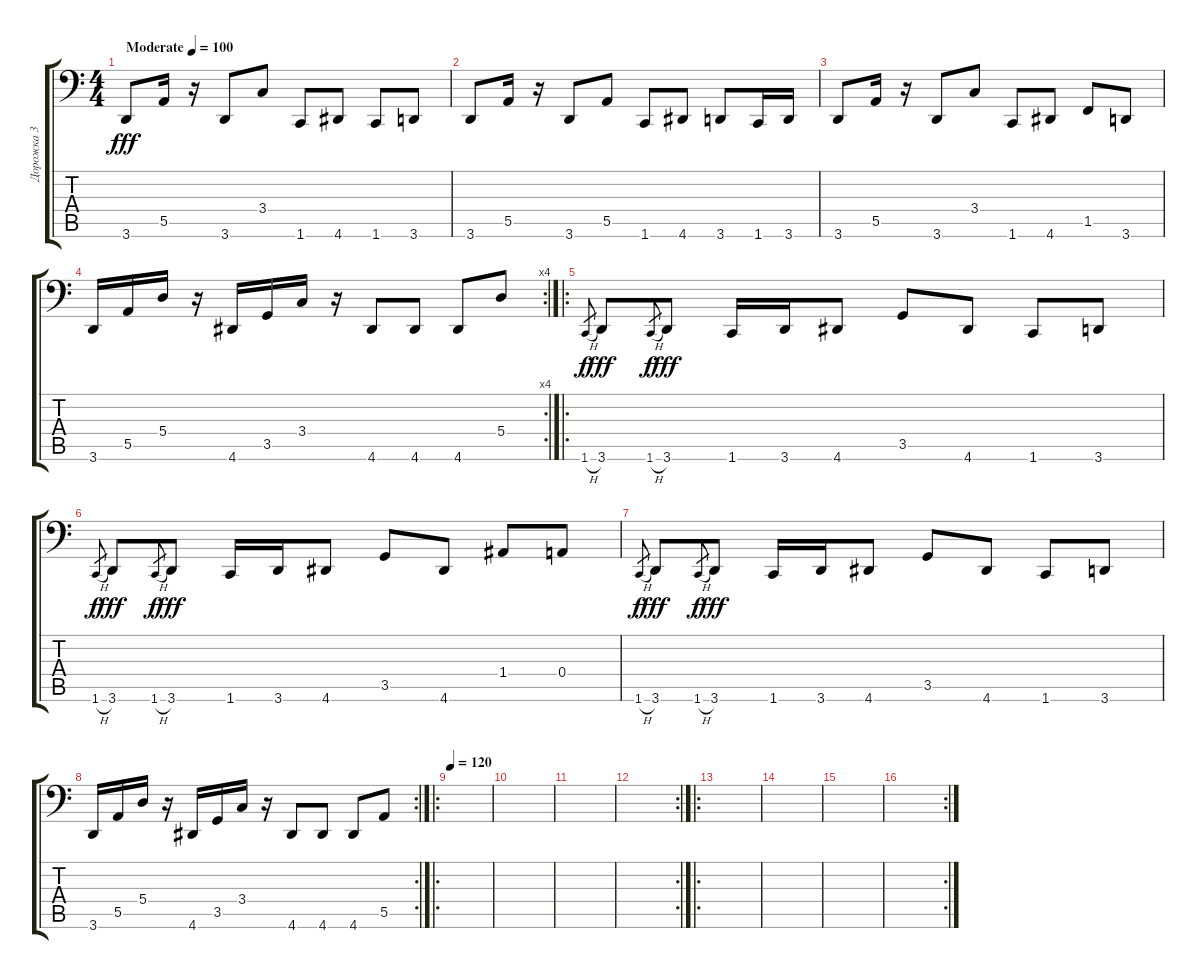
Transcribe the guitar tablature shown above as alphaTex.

\track ("Дорожка 3" "Дорожка 3") {instrument electricbasspick}
\staff {score tabs}
\tuning (B2 Gb2 D2 A1 E1 B0) {hide}
\ts (4 4)
\tempo (100 "Moderate")
\clef f4
\ks c
3.6.8{dy fff instrument electricbasspick} 5.5.16 r.16 3.6.8 3.4.8 1.6.8 4.6.8 1.6.8 3.6.8 |
3.6.8 5.5.16 r.16 3.6.8 5.5.8 1.6.8 4.6.8 3.6.8 1.6.16 3.6.16 |
3.6.8 5.5.16 r.16 3.6.8 3.4.8 1.6.8 4.6.8 1.5.8 3.6.8 |
\rc 4
3.6.16 5.5.16 5.4.16 r.16 4.6.16 3.5.16 3.4.16 r.16 4.6.8 4.6.8 4.6.8 5.4.8 |
\ro
1.6{h}.8{gr dy f} 3.6.8{dy fff} 1.6{h}.8{gr dy f} 3.6.8{dy fff} 1.6.16 3.6.16 4.6.8 3.5.8 4.6.8 1.6.8 3.6.8 |
1.6{h}.8{gr dy f} 3.6.8{dy fff} 1.6{h}.8{gr dy f} 3.6.8{dy fff} 1.6.16 3.6.16 4.6.8 3.5.8 4.6.8 1.4.8 0.4.8 |
1.6{h}.8{gr dy f} 3.6.8{dy fff} 1.6{h}.8{gr dy f} 3.6.8{dy fff} 1.6.16 3.6.16 4.6.8 3.5.8 4.6.8 1.6.8 3.6.8 |
\rc 2
3.6.16 5.5.16 5.4.16 r.16 4.6.16 3.5.16 3.4.16 r.16 4.6.8 4.6.8 4.6.8 5.5.8 |
\ro
\tempo 120
|
|
|
\rc 2
|
\ro
|
|
|
\rc 2
